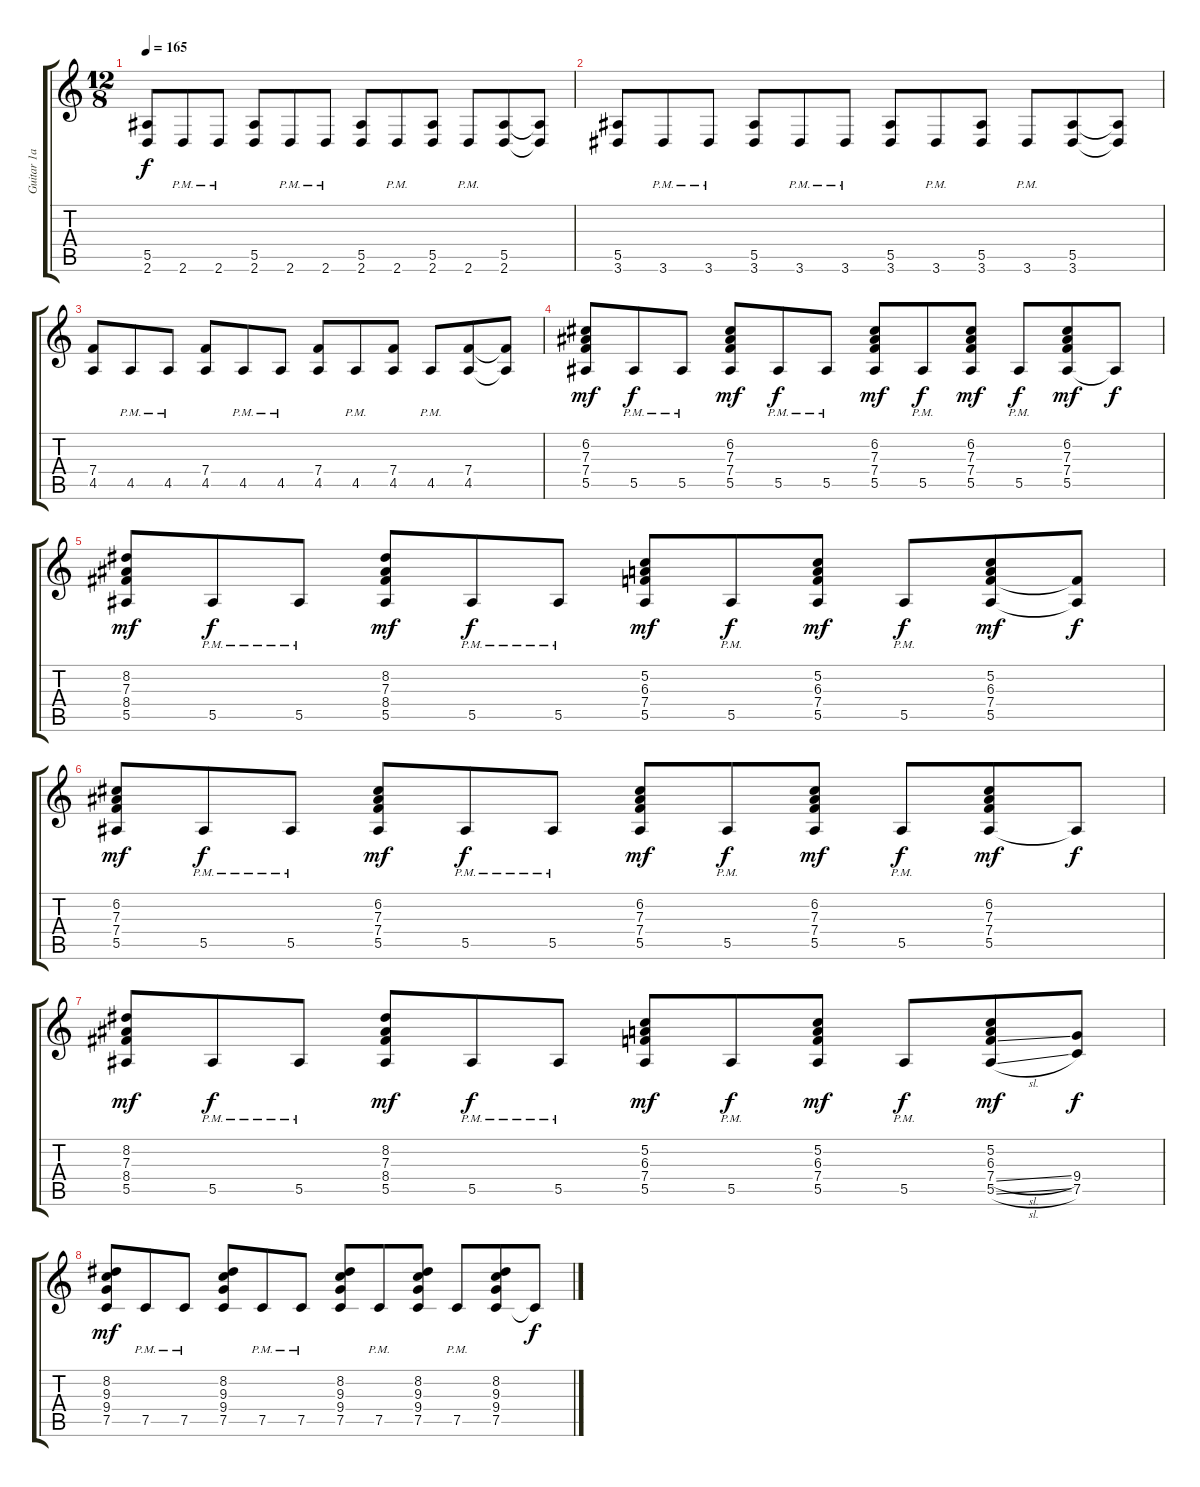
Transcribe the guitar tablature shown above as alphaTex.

\track ("Guitar 1a" "Guitar 1a") {instrument distortionguitar}
\staff {score tabs}
\tuning (C4 G3 Eb3 Bb2 F2 C2) {hide}
\ts (12 8)
\tempo 165
\clef g2
\ks c
(5.5 2.6).8{dy f} 2.6{pm}.8 2.6{pm}.8 (5.5 2.6).8 2.6{pm}.8 2.6{pm}.8 (5.5 2.6).8 2.6{pm}.8 (5.5 2.6).8 2.6{pm}.8 (5.5 2.6).8 (5.5{t} 2.6{t}).8 |
(5.5 3.6).8 3.6{pm}.8 3.6{pm}.8 (5.5 3.6).8 3.6{pm}.8 3.6{pm}.8 (5.5 3.6).8 3.6{pm}.8 (5.5 3.6).8 3.6{pm}.8 (5.5 3.6).8 (5.5{t} 3.6{t}).8 |
(7.4 4.5).8 4.5{pm}.8 4.5{pm}.8 (7.4 4.5).8 4.5{pm}.8 4.5{pm}.8 (7.4 4.5).8 4.5{pm}.8 (7.4 4.5).8 4.5{pm}.8 (7.4 4.5).8 (7.4{t} 4.5{t}).8 |
(6.2 7.3 7.4 5.5).8{dy mf} 5.5{pm}.8{dy f} 5.5{pm}.8 (6.2 7.3 7.4 5.5).8{dy mf} 5.5{pm}.8{dy f} 5.5{pm}.8 (6.2 7.3 7.4 5.5).8{dy mf} 5.5{pm}.8{dy f} (6.2 7.3 7.4 5.5).8{dy mf} 5.5{pm}.8{dy f} (6.2 7.3 7.4 5.5).8{dy mf} 5.5{t}.8{dy f} |
(8.2 7.3 8.4 5.5).8{dy mf} 5.5{pm}.8{dy f} 5.5{pm}.8 (8.2 7.3 8.4 5.5).8{dy mf} 5.5{pm}.8{dy f} 5.5{pm}.8 (5.2 6.3 7.4 5.5).8{dy mf} 5.5{pm}.8{dy f} (5.2 6.3 7.4 5.5).8{dy mf} 5.5{pm}.8{dy f} (5.2 6.3 7.4 5.5).8{dy mf} (7.4{t} 5.5{t}).8{dy f} |
(6.2 7.3 7.4 5.5).8{dy mf} 5.5{pm}.8{dy f} 5.5{pm}.8 (6.2 7.3 7.4 5.5).8{dy mf} 5.5{pm}.8{dy f} 5.5{pm}.8 (6.2 7.3 7.4 5.5).8{dy mf} 5.5{pm}.8{dy f} (6.2 7.3 7.4 5.5).8{dy mf} 5.5{pm}.8{dy f} (6.2 7.3 7.4 5.5).8{dy mf} 5.5{t}.8{dy f} |
(8.2 7.3 8.4 5.5).8{dy mf} 5.5{pm}.8{dy f} 5.5{pm}.8 (8.2 7.3 8.4 5.5).8{dy mf} 5.5{pm}.8{dy f} 5.5{pm}.8 (5.2 6.3 7.4 5.5).8{dy mf} 5.5{pm}.8{dy f} (5.2 6.3 7.4 5.5).8{dy mf} 5.5{pm}.8{dy f} (5.2 6.3 7.4{sl} 5.5{sl}).8{dy mf} (9.4 7.5).8{dy f} |
(8.2 9.3 9.4 7.5).8{dy mf} 7.5{pm}.8 7.5{pm}.8 (8.2 9.3 9.4 7.5).8 7.5{pm}.8 7.5{pm}.8 (8.2 9.3 9.4 7.5).8 7.5{pm}.8 (8.2 9.3 9.4 7.5).8 7.5{pm}.8 (8.2 9.3 9.4 7.5).8 7.5{t}.8{dy f}
